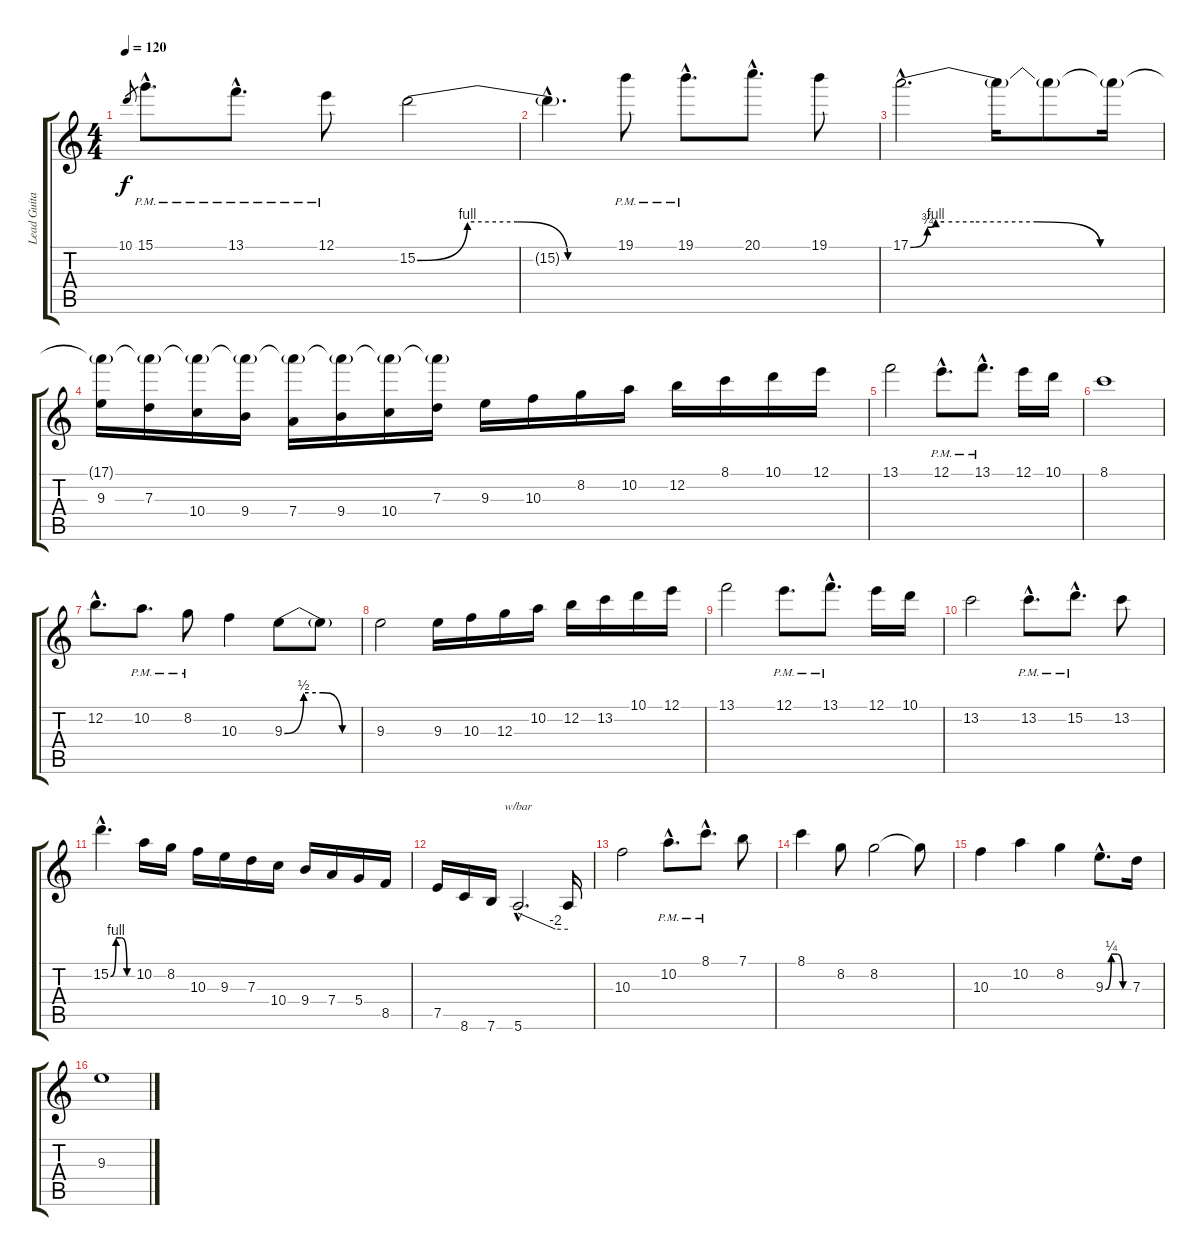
\track ("Lead Guitar" "Lead Guita") {instrument distortionguitar}
\staff {score tabs}
\tuning (E4 B3 G3 D3 A2 E2) {hide}
\ts (4 4)
\tempo 120
\clef g2
\ks c
10.1.8{gr dy f} 15.1{hac pm}.8{d} 13.1{hac pm}.8{d} 12.1{pm}.8 15.2{be (custom 0 0 15 4 30 4 45 0 60 0)}.2 |
15.2{hac t}.4{d} 19.1{pm}.8 19.1{hac pm}.8{d} 20.1{hac}.8{d} 19.1.8 |
17.1{be (custom 0 0 4 3 6 4 8 4 15 4 30 4 45 0 60 0) hac}.2{d} 17.1{t}.16 17.1{t}.8 17.1{t}.16 |
(17.1{t} 9.3).16 (17.1{t} 7.3).16 (17.1{t} 10.4).16 (17.1{t} 9.4).16 (17.1{t} 7.4).16 (17.1{t} 9.4).16 (17.1{t} 10.4).16 (17.1{t} 7.3).16 9.3.16 10.3.16 8.2.16 10.2.16 12.2.16 8.1.16 10.1.16 12.1.16 |
13.1.2 12.1{hac pm}.8{d} 13.1{hac pm}.8{d} 12.1.16 10.1.16 |
8.1.1 |
12.2{hac}.8{d} 10.2{pm}.8{d} 8.2{pm}.8 10.3.4 9.3{be (custom 0 0 15 2 30 2 45 0 60 0)}.8 9.3{t}.8 |
9.3.2 9.3.16 10.3.16 12.3.16 10.2.16 12.2.16 13.2.16 10.1.16 12.1.16 |
13.1.2 12.1{pm}.8{d} 13.1{hac pm}.8{d} 12.1.16 10.1.16 |
13.2.2 13.2{hac pm}.8{d} 15.2{hac pm}.8{d} 13.2.8 |
15.2{be (custom 0 0 15 4 30 4 45 0 60 0) hac}.4{d} 10.2.16 8.2.16 10.3.16 9.3.16 7.3.16 10.4.16 9.4.16 7.4.16 5.4.16 8.5.16 |
7.5.16 8.6.16 7.6.16 5.6{hac}.2{d tbe (custom default 0 0 45 -8 60 -8)} 5.6{t}.16 |
10.3.2 10.2{hac pm}.8{d} 8.1{hac pm}.8{d} 7.1.8 |
8.1.4 8.2.8 8.2.2 8.2{t}.8 |
10.3.4 10.2.4 8.2.4 9.3{be (custom 0 0 15 1 30 1 45 0 60 0) hac}.8{d} 7.3.16 |
9.3.1
